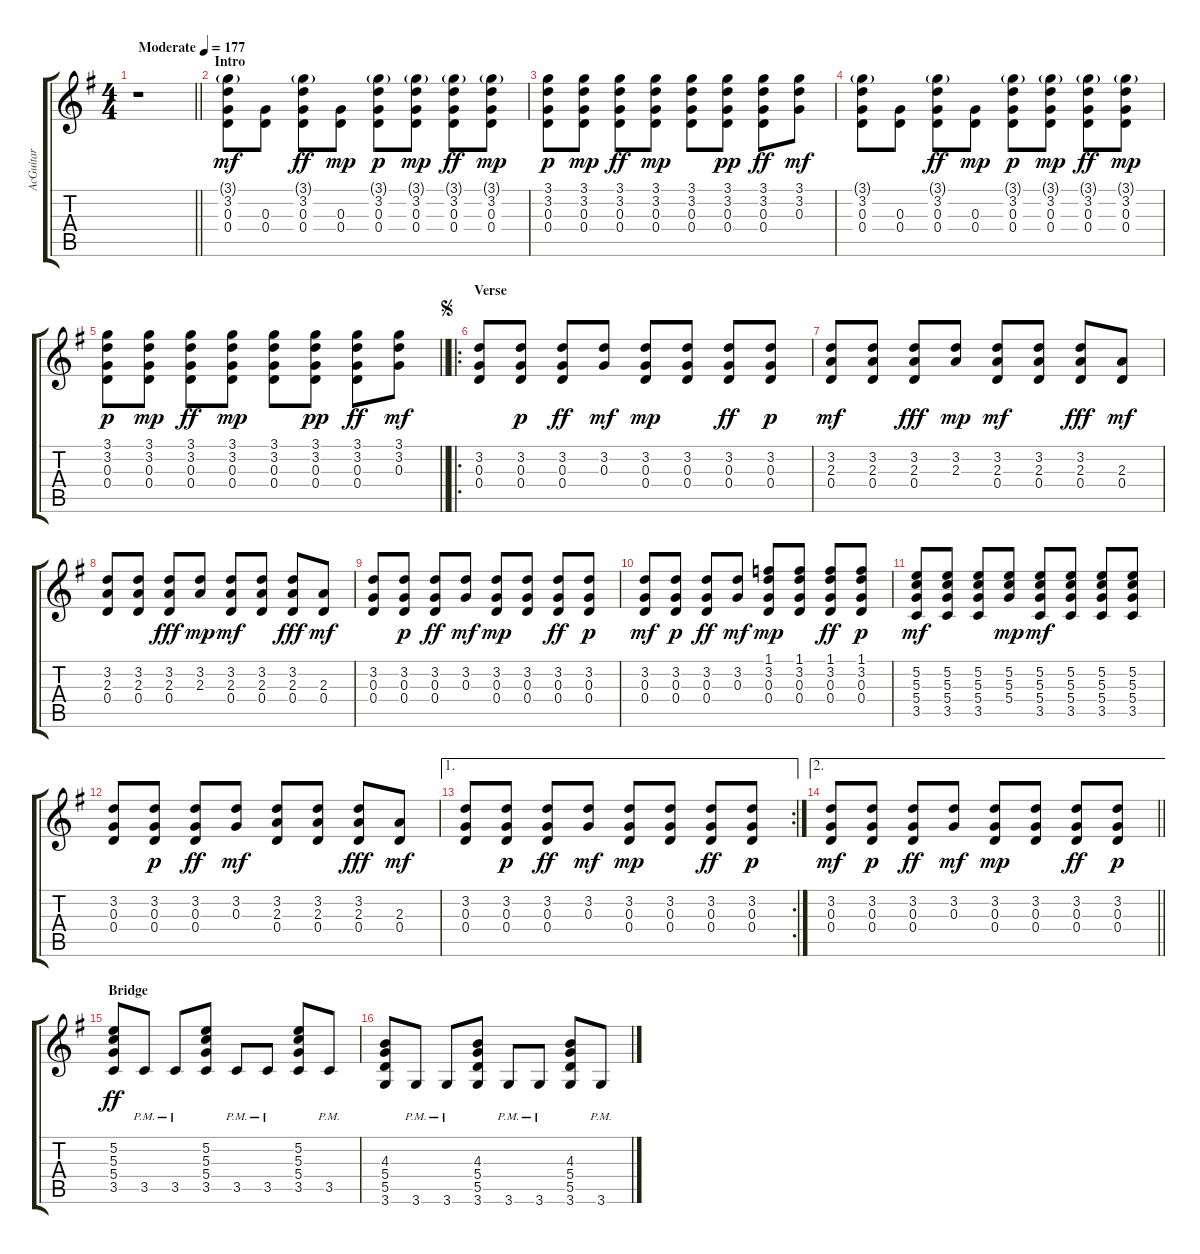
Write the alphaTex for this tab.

\track ("AcGuitar" "AcGuitar") {instrument acousticguitarsteel}
\staff {score tabs}
\tuning (E4 B3 G3 D3 A2 E2) {hide}
\ts (4 4)
\tempo (177 "Moderate")
\clef g2
\barLineRight lightlight
\ks g
r.1{dy mf instrument acousticguitarsteel} |
\section ("" "Intro")
(3.1{g} 3.2 0.3 0.4).8 (0.3 0.4).8 (3.1{g} 3.2 0.3 0.4).8{dy ff} (0.3 0.4).8{dy mp} (3.1{g} 3.2 0.3 0.4).8{dy p} (3.1{g} 3.2 0.3 0.4).8{dy mp} (3.1{g} 3.2 0.3 0.4).8{dy ff} (3.1{g} 3.2 0.3 0.4).8{dy mp} |
(3.1 3.2 0.3 0.4).8{dy p} (3.1 3.2 0.3 0.4).8{dy mp} (3.1 3.2 0.3 0.4).8{dy ff} (3.1 3.2 0.3 0.4).8{dy mp} (3.1 3.2 0.3 0.4).8 (3.1 3.2 0.3 0.4).8{dy pp} (3.1 3.2 0.3 0.4).8{dy ff} (3.1 3.2 0.3).8{dy mf} |
(3.1{g} 3.2 0.3 0.4).8 (0.3 0.4).8 (3.1{g} 3.2 0.3 0.4).8{dy ff} (0.3 0.4).8{dy mp} (3.1{g} 3.2 0.3 0.4).8{dy p} (3.1{g} 3.2 0.3 0.4).8{dy mp} (3.1{g} 3.2 0.3 0.4).8{dy ff} (3.1{g} 3.2 0.3 0.4).8{dy mp} |
\barLineRight lightlight
(3.1 3.2 0.3 0.4).8{dy p} (3.1 3.2 0.3 0.4).8{dy mp} (3.1 3.2 0.3 0.4).8{dy ff} (3.1 3.2 0.3 0.4).8{dy mp} (3.1 3.2 0.3 0.4).8 (3.1 3.2 0.3 0.4).8{dy pp} (3.1 3.2 0.3 0.4).8{dy ff} (3.1 3.2 0.3).8{dy mf} |
\ro
\section ("" "Verse")
\jump segno
(3.2 0.3 0.4).8 (3.2 0.3 0.4).8{dy p} (3.2 0.3 0.4).8{dy ff} (3.2 0.3).8{dy mf} (3.2 0.3 0.4).8{dy mp} (3.2 0.3 0.4).8 (3.2 0.3 0.4).8{dy ff} (3.2 0.3 0.4).8{dy p} |
(3.2 2.3 0.4).8{dy mf} (3.2 2.3 0.4).8 (3.2 2.3 0.4).8{dy fff} (3.2 2.3).8{dy mp} (3.2 2.3 0.4).8{dy mf} (3.2 2.3 0.4).8 (3.2 2.3 0.4).8{dy fff} (2.3 0.4).8{dy mf} |
(3.2 2.3 0.4).8 (3.2 2.3 0.4).8 (3.2 2.3 0.4).8{dy fff} (3.2 2.3).8{dy mp} (3.2 2.3 0.4).8{dy mf} (3.2 2.3 0.4).8 (3.2 2.3 0.4).8{dy fff} (2.3 0.4).8{dy mf} |
(3.2 0.3 0.4).8 (3.2 0.3 0.4).8{dy p} (3.2 0.3 0.4).8{dy ff} (3.2 0.3).8{dy mf} (3.2 0.3 0.4).8{dy mp} (3.2 0.3 0.4).8 (3.2 0.3 0.4).8{dy ff} (3.2 0.3 0.4).8{dy p} |
(3.2 0.3 0.4).8{dy mf} (3.2 0.3 0.4).8{dy p} (3.2 0.3 0.4).8{dy ff} (3.2 0.3).8{dy mf} (1.1 3.2 0.3 0.4).8{dy mp} (1.1 3.2 0.3 0.4).8 (1.1 3.2 0.3 0.4).8{dy ff} (1.1 3.2 0.3 0.4).8{dy p} |
(5.2 5.3 5.4 3.5).8{dy mf} (5.2 5.3 5.4 3.5).8 (5.2 5.3 5.4 3.5).8 (5.2 5.3 5.4).8{dy mp} (5.2 5.3 5.4 3.5).8{dy mf} (5.2 5.3 5.4 3.5).8 (5.2 5.3 5.4 3.5).8 (5.2 5.3 5.4 3.5).8 |
(3.2 0.3 0.4).8 (3.2 0.3 0.4).8{dy p} (3.2 0.3 0.4).8{dy ff} (3.2 0.3).8{dy mf} (3.2 2.3 0.4).8 (3.2 2.3 0.4).8 (3.2 2.3 0.4).8{dy fff} (2.3 0.4).8{dy mf} |
\ae 1
\rc 2
(3.2 0.3 0.4).8 (3.2 0.3 0.4).8{dy p} (3.2 0.3 0.4).8{dy ff} (3.2 0.3).8{dy mf} (3.2 0.3 0.4).8{dy mp} (3.2 0.3 0.4).8 (3.2 0.3 0.4).8{dy ff} (3.2 0.3 0.4).8{dy p} |
\ae 2
\barLineRight lightlight
(3.2 0.3 0.4).8{dy mf} (3.2 0.3 0.4).8{dy p} (3.2 0.3 0.4).8{dy ff} (3.2 0.3).8{dy mf} (3.2 0.3 0.4).8{dy mp} (3.2 0.3 0.4).8 (3.2 0.3 0.4).8{dy ff} (3.2 0.3 0.4).8{dy p} |
\section ("" "Bridge")
(5.2 5.3 5.4 3.5).8{dy ff} 3.5{pm}.8 3.5{pm}.8 (5.2 5.3 5.4 3.5).8 3.5{pm}.8 3.5{pm}.8 (5.2 5.3 5.4 3.5).8 3.5{pm}.8 |
(4.3 5.4 5.5 3.6).8 3.6{pm}.8 3.6{pm}.8 (4.3 5.4 5.5 3.6).8 3.6{pm}.8 3.6{pm}.8 (4.3 5.4 5.5 3.6).8 3.6{pm}.8
